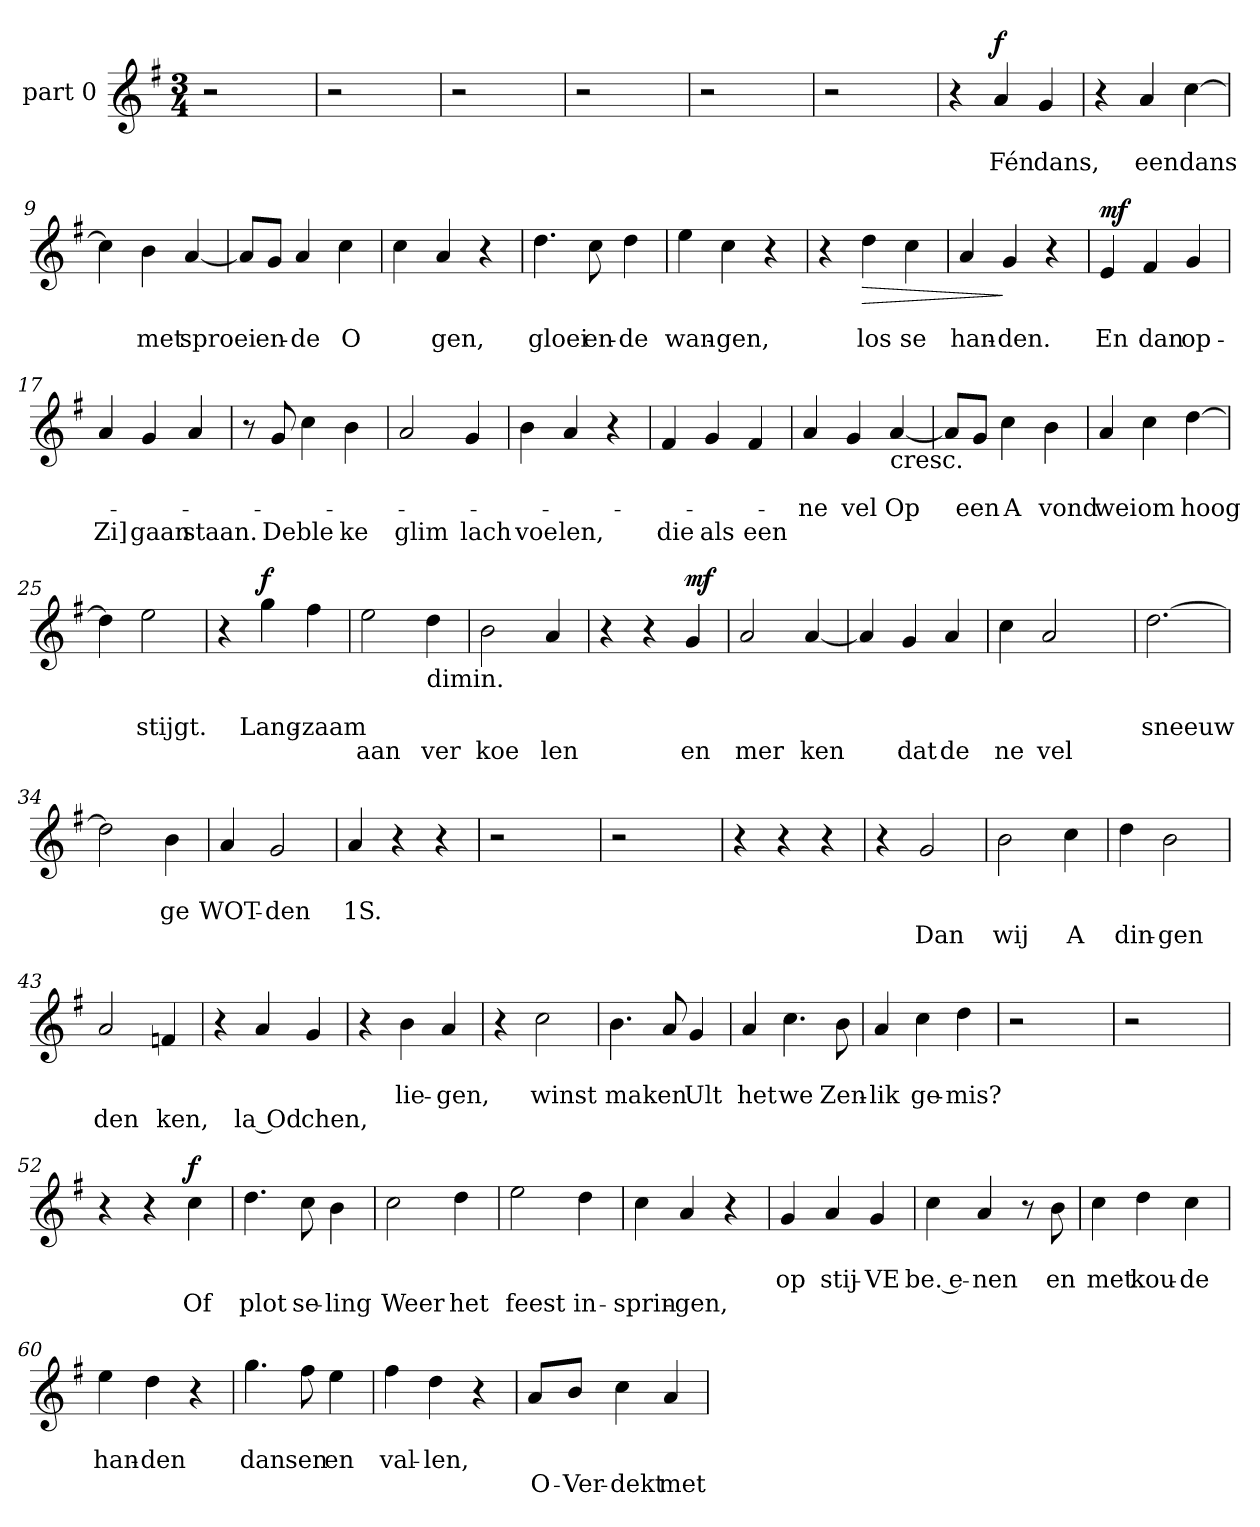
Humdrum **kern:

**kern	**text	**text	**text	**dynam
*part1	*part1	*part1	*part1	*part1
*staff1	*staff1	*staff1	*staff1	*staff1
*I"part 0	*	*	*	*
*clefG2	*	*	*	*
*k[f#]	*	*	*	*
*M3/4	*	*	*	*
*MM60	*	*	*	*
=1	=1	=1	=1	=1
2r	.	.	.	.
4ryy	.	.	.	.
=2	=2	=2	=2	=2
2r	.	.	.	.
4ryy	.	.	.	.
=3	=3	=3	=3	=3
2r	.	.	.	.
4ryy	.	.	.	.
=4	=4	=4	=4	=4
2r	.	.	.	.
4ryy	.	.	.	.
=5	=5	=5	=5	=5
2r	.	.	.	.
4ryy	.	.	.	.
=6	=6	=6	=6	=6
2r	.	.	.	.
4ryy	.	.	.	.
=7	=7	=7	=7	=7
4r	.	.	.	.
!	!	!LO:LY:b	!	!LO:DY:b
4a/	.	Fén	.	f
!	!	!LO:LY:b	!	!
4g/	.	dans,	.	.
=8	=8	=8	=8	=8
4r	.	.	.	.
!	!	!LO:LY:b	!	!
4a/	.	een	.	.
!	!	!LO:LY:b	!	!
[4cc\	.	dans	.	.
!!LO:LB:g=z
=9	=9	=9	=9	=9
4cc\]	.	.	.	.
!	!	!LO:LY:b	!	!
4b\	.	met	.	.
!	!	!LO:LY:b	!	!
[4a/	.	sproei	.	.
=10	=10	=10	=10	=10
8a/L]	.	.	.	.
!	!	!LO:LY:b	!	!
8g/J	.	en -	.	.
!	!	!LO:LY:b	!	!
4a/	.	de	.	.
!	!	!LO:LY:b	!	!
4cc\	.	O	.	.
=11	=11	=11	=11	=11
4cc\	.	.	.	.
!	!	!LO:LY:b	!	!
4a/	.	gen,	.	.
4r	.	.	.	.
=12	=12	=12	=12	=12
!	!	!LO:LY:b	!	!
4.dd\	.	gloei	.	.
!	!	!LO:LY:b	!	!
8cc\	.	en-	.	.
!	!	!LO:LY:b	!	!
4dd\	.	de	.	.
=13	=13	=13	=13	=13
!	!	!LO:LY:b	!	!
4ee\	.	wan-	.	.
!	!	!LO:LY:b	!	!
4cc\	.	gen,	.	.
4r	.	.	.	.
=14	=14	=14	=14	=14
4r	.	.	.	.
!	!	!LO:LY:b	!	!LO:HP:b
4dd\	.	los	.	>
!	!	!LO:LY:b	!	!
4cc\	.	se	.	.
=15	=15	=15	=15	=15
!	!	!LO:LY:b	!	!
4a/	.	han-	.	.
!	!	!LO:LY:b	!	!
4g/	.	den.	.	]
4r	.	.	.	.
!!LO:LB:g=z
=16	=16	=16	=16	=16
!	!	!LO:LY:b	!	!LO:DY:b
4e/	.	En	.	mf
!	!	!LO:LY:b	!	!
4f#/	.	dan	.	.
!	!	!LO:LY:b	!	!
4g/	.	op-	.	.
=17	=17	=17	=17	=17
!	!	!	!LO:LY:b	!
4a/	.	.	Zi]	.
!	!	!	!LO:LY:b	!
4g/	.	.	gaan	.
!	!	!	!LO:LY:b	!
4a/	.	.	staan.	.
=18	=18	=18	=18	=18
8r	.	.	.	.
!	!	!	!LO:LY:b	!
8g/	.	.	De	.
!	!	!	!LO:LY:b	!
4cc\	.	.	ble	.
!	!	!	!LO:LY:b	!
4b\	.	.	ke	.
=19	=19	=19	=19	=19
!	!	!	!LO:LY:b	!
2a/	.	.	glim	.
!	!	!	!LO:LY:b	!
4g/	.	.	lach	.
=20	=20	=20	=20	=20
!	!	!	!LO:LY:b	!
4b\	.	.	voe	.
!	!	!	!LO:LY:b	!
4a/	.	.	len,	.
4r	.	.	.	.
=21	=21	=21	=21	=21
!	!	!	!LO:LY:b	!
4f#/	.	.	die	.
!	!	!	!LO:LY:b	!
4g/	.	.	als	.
!	!	!	!LO:LY:b	!
4f#/	.	.	een	.
=22	=22	=22	=22	=22
!	!	!LO:LY:b	!	!
4a/	.	ne	.	.
!	!	!LO:LY:b	!	!
4g/	.	vel	.	.
!LO:TX:b:t=cresc.	!	!	!	!
!	!	!LO:LY:b	!	!
[4a/	.	Op	.	.
!!LO:LB:g=z
=23	=23	=23	=23	=23
8a/L]	.	.	.	.
!	!	!LO:LY:b	!	!
8g/J	.	een	.	.
!	!	!LO:LY:b	!	!
4cc\	.	A	.	.
!	!	!LO:LY:b	!	!
4b\	.	vond	.	.
=24	=24	=24	=24	=24
!	!	!LO:LY:b	!	!
4a/	.	wei	.	.
!	!	!LO:LY:b	!	!
4cc\	.	om	.	.
!	!	!LO:LY:b	!	!
[4dd\	.	hoog	.	.
=25	=25	=25	=25	=25
4dd\]	.	.	.	.
!	!	!LO:LY:b	!	!
2ee\	.	stijgt.	.	.
=26	=26	=26	=26	=26
4r	.	.	.	.
!	!	!LO:LY:b	!	!LO:DY:b
4gg\	.	Lang-	.	f
!	!	!LO:LY:b	!	!
4ff#\	.	zaam	.	.
=27	=27	=27	=27	=27
!	!	!	!LO:LY:b	!
2ee\	.	.	aan	.
!LO:TX:b:t=dimin.	!	!	!	!
!	!	!	!LO:LY:b	!
4dd\	.	.	ver	.
=28	=28	=28	=28	=28
!	!	!	!LO:LY:b	!
2b\	.	.	koe	.
!	!	!	!LO:LY:b	!
4a/	.	.	len	.
=29	=29	=29	=29	=29
4r	.	.	.	.
4r	.	.	.	.
!	!	!	!LO:LY:b	!LO:DY:b
4g/	.	.	en	mf
=30	=30	=30	=30	=30
!	!	!	!LO:LY:b	!
2a/	.	.	mer	.
!	!	!	!LO:LY:b	!
[4a/	.	.	ken	.
!!LO:LB:g=z
=31	=31	=31	=31	=31
4a/]	.	.	.	.
!	!	!	!LO:LY:b	!
4g/	.	.	dat	.
!	!	!	!LO:LY:b	!
4a/	.	.	de	.
=32	=32	=32	=32	=32
!	!	!	!LO:LY:b	!
4cc\	.	.	ne	.
!	!	!	!LO:LY:b	!
2a/	.	.	vel	.
=33	=33	=33	=33	=33
!	!	!LO:LY:b	!	!
[2.dd\	.	sneeuw	.	.
=34	=34	=34	=34	=34
2dd\]	.	.	.	.
!	!	!LO:LY:b	!	!
4b\	.	ge	.	.
=35	=35	=35	=35	=35
!	!	!LO:LY:b	!	!
4a/	.	WOT -	.	.
!	!	!LO:LY:b	!	!
2g/	.	den	.	.
=36	=36	=36	=36	=36
!	!	!LO:LY:b	!	!
4a/	.	1S.	.	.
4r	.	.	.	.
4r	.	.	.	.
=37	=37	=37	=37	=37
2r	.	.	.	.
4ryy	.	.	.	.
=38	=38	=38	=38	=38
2r	.	.	.	.
4ryy	.	.	.	.
!!LO:LB:g=z
=39	=39	=39	=39	=39
4r	.	.	.	.
4r	.	.	.	.
4r	.	.	.	.
=40	=40	=40	=40	=40
4r	.	.	.	.
!	!	!	!LO:LY:b	!
2g/	.	.	Dan	.
=41	=41	=41	=41	=41
!	!	!	!LO:LY:b	!
2b\	.	.	wij	.
!	!	!	!LO:LY:b	!
4cc\	.	.	A	.
=42	=42	=42	=42	=42
!	!	!	!LO:LY:b	!
4dd\	.	.	din -	.
!	!	!	!LO:LY:b	!
2b\	.	.	gen	.
=43	=43	=43	=43	=43
!	!	!	!LO:LY:b	!
2a/	.	.	den	.
!	!	!	!LO:LY:b	!
4fn/	.	.	ken,	.
=44	=44	=44	=44	=44
4r	.	.	.	.
!	!	!	!LO:LY:b	!
4a/	.	.	la Od	.
!	!	!	!LO:LY:b	!
4g/	.	.	chen,	.
=45	=45	=45	=45	=45
4r	.	.	.	.
!	!	!LO:LY:b	!	!
4b\	.	lie -	.	.
!	!	!LO:LY:b	!	!
4a/	.	gen,	.	.
=46	=46	=46	=46	=46
4r	.	.	.	.
!	!	!LO:LY:b	!	!
2cc\	.	winst	.	.
!!LO:LB:g=z
=47	=47	=47	=47	=47
!	!	!LO:LY:b	!	!
4.b\	.	ma	.	.
!	!	!LO:LY:b	!	!
8a/	.	ken	.	.
!	!	!LO:LY:b	!	!
4g/	.	Ult	.	.
=48	=48	=48	=48	=48
!	!	!LO:LY:b	!	!
4a/	.	het	.	.
!	!	!LO:LY:b	!	!
4.cc\	.	we	.	.
!	!	!LO:LY:b	!	!
8b\	.	Zen -	.	.
=49	=49	=49	=49	=49
!	!	!LO:LY:b	!	!
4a/	.	lik	.	.
!	!	!LO:LY:b	!	!
4cc\	.	ge-	.	.
!	!	!LO:LY:b	!	!
4dd\	.	mis?	.	.
=50	=50	=50	=50	=50
2r	.	.	.	.
4ryy	.	.	.	.
=51	=51	=51	=51	=51
2r	.	.	.	.
4ryy	.	.	.	.
=52	=52	=52	=52	=52
4r	.	.	.	.
4r	.	.	.	.
!	!	!	!LO:LY:b	!LO:DY:b
4cc\	.	.	Of	f
=53	=53	=53	=53	=53
!	!	!	!LO:LY:b	!
4.dd\	.	.	plot	.
!	!	!	!LO:LY:b	!
8cc\	.	.	se -	.
!	!	!	!LO:LY:b	!
4b\	.	.	ling	.
=54	=54	=54	=54	=54
!	!	!	!LO:LY:b	!
2cc\	.	.	Weer	.
!	!	!	!LO:LY:b	!
4dd\	.	.	het	.
!!LO:LB:g=z
=55	=55	=55	=55	=55
!	!	!	!LO:LY:b	!
2ee\	.	.	feest	.
!	!	!	!LO:LY:b	!
4dd\	.	.	in-	.
=56	=56	=56	=56	=56
!	!	!	!LO:LY:b	!
4cc\	.	.	sprin-	.
!	!	!	!LO:LY:b	!
4a/	.	.	gen,	.
4r	.	.	.	.
=57	=57	=57	=57	=57
!	!	!LO:LY:b	!	!
4g/	.	op	.	.
!	!	!LO:LY:b	!	!
4a/	.	stij -	.	.
!	!	!LO:LY:b	!	!
4g/	.	VE	.	.
=58	=58	=58	=58	=58
!	!	!LO:LY:b	!	!
4cc\	.	be. e -	.	.
!	!	!LO:LY:b	!	!
4a/	.	nen	.	.
8r	.	.	.	.
!	!	!LO:LY:b	!	!
8b\	.	en	.	.
=59	=59	=59	=59	=59
!	!	!LO:LY:b	!	!
4cc\	.	met	.	.
!	!	!LO:LY:b	!	!
4dd\	.	kou -	.	.
!	!	!LO:LY:b	!	!
4cc\	.	de	.	.
=60	=60	=60	=60	=60
!	!	!LO:LY:b	!	!
4ee\	.	han-	.	.
!	!	!LO:LY:b	!	!
4dd\	.	den	.	.
4r	.	.	.	.
=61	=61	=61	=61	=61
!	!	!LO:LY:b	!	!
4.gg\	.	dan	.	.
!	!	!LO:LY:b	!	!
8ff#\	.	sen	.	.
!	!	!LO:LY:b	!	!
4ee\	.	en	.	.
!!LO:LB:g=z
=62	=62	=62	=62	=62
!	!	!LO:LY:b	!	!
4ff#\	.	val -	.	.
!	!	!LO:LY:b	!	!
4dd\	.	len,	.	.
4r	.	.	.	.
=63	=63	=63	=63	=63
!	!	!	!LO:LY:b	!
8a/L	.	.	O -	.
!	!	!	!LO:LY:b	!
8b/J	.	.	Ver-	.
!	!	!	!LO:LY:b	!
4cc\	.	.	dekt	.
!	!	!	!LO:LY:b	!
4a/	.	.	met	.
=	=	=	=	=
*-	*-	*-	*-	*-
